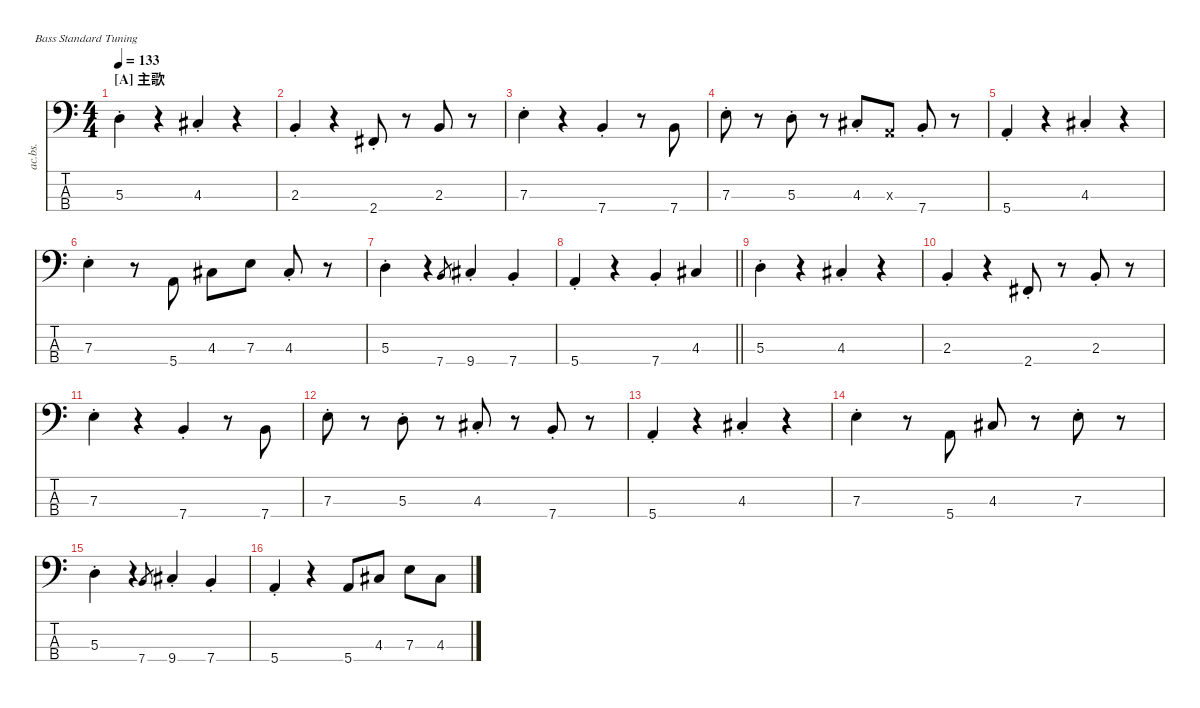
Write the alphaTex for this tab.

\defaultSystemsLayout 4
\hideDynamics
\bracketExtendMode nobrackets
\track ("Acoustic Bass" "ac.bs.") {instrument acousticbass}
\staff {score tabs}
\tuning (G2 D2 A1 E1)
\ts (4 4)
\section ("A" "主歌")
\tempo 133
\clef f4
\ks c
5.3{st}.4{dy mf instrument acousticbass beam Down} r.4{beam Down} 4.3{st acc #}.4{beam Up} r.4{beam Down} |
2.3{st}.4{beam Up} r.4{beam Down} 2.4{st acc #}.8{beam Up} r.8{beam Down} 2.3.8{beam Up} r.8{beam Down} |
7.3{st}.4{beam Down} r.4{beam Down} 7.4{st}.4{beam Up} r.8{beam Down} 7.4.8{beam Up} |
7.3{st}.8{beam Down} r.8{beam Down} 5.3{st}.8{beam Down} r.8{beam Down} 4.3{st acc #}.8{beam Up} 0.3{x}.8{beam Up} 7.4{st}.8{beam Up} r.8{beam Down} |
5.4{st}.4{beam Up} r.4{beam Down} 4.3{st acc #}.4{beam Up} r.4{beam Down} |
7.3{st}.4{beam Down} r.8{beam Down} 5.4.8{beam Up} 4.3{acc #}.8{beam Down} 7.3.8{beam Down} 4.3{st acc #}.8{beam Up} r.8{beam Down} |
5.3{st}.4{beam Down} r.4{beam Down} 7.4.8{gr beam Up} 9.4{st acc #}.4{beam Up} 7.4{st}.4{beam Up} |
\barLineRight lightlight
5.4{st}.4{beam Up} r.4{beam Down} 7.4{st}.4{beam Up} 4.3{acc #}.4{beam Up} |
5.3{st}.4{beam Down} r.4{beam Down} 4.3{st acc #}.4{beam Up} r.4{beam Down} |
2.3{st}.4{beam Up} r.4{beam Down} 2.4{st acc #}.8{beam Up} r.8{beam Down} 2.3{st}.8{beam Up} r.8{beam Down} |
7.3{st}.4{beam Down} r.4{beam Down} 7.4{st}.4{beam Up} r.8{beam Down} 7.4.8{beam Up} |
7.3{st}.8{beam Down} r.8{beam Down} 5.3{st}.8{beam Down} r.8{beam Down} 4.3{st acc #}.8{beam Up} r.8{beam Down} 7.4{st}.8{beam Up} r.8{beam Down} |
5.4{st}.4{beam Up} r.4{beam Down} 4.3{st acc #}.4{beam Up} r.4{beam Down} |
7.3{st}.4{beam Down} r.8{beam Down} 5.4.8{beam Up} 4.3{acc #}.8{beam Up} r.8{beam Down} 7.3{st}.8{beam Down} r.8{beam Down} |
5.3{st}.4{beam Down} r.4{beam Down} 7.4.8{gr beam Up} 9.4{st acc #}.4{beam Up} 7.4{st}.4{beam Up} |
5.4{st}.4{beam Up} r.4{beam Down} 5.4.8{beam Up} 4.3{acc #}.8{beam Up} 7.3.8{beam Down} 4.3{acc #}.8{beam Down}
